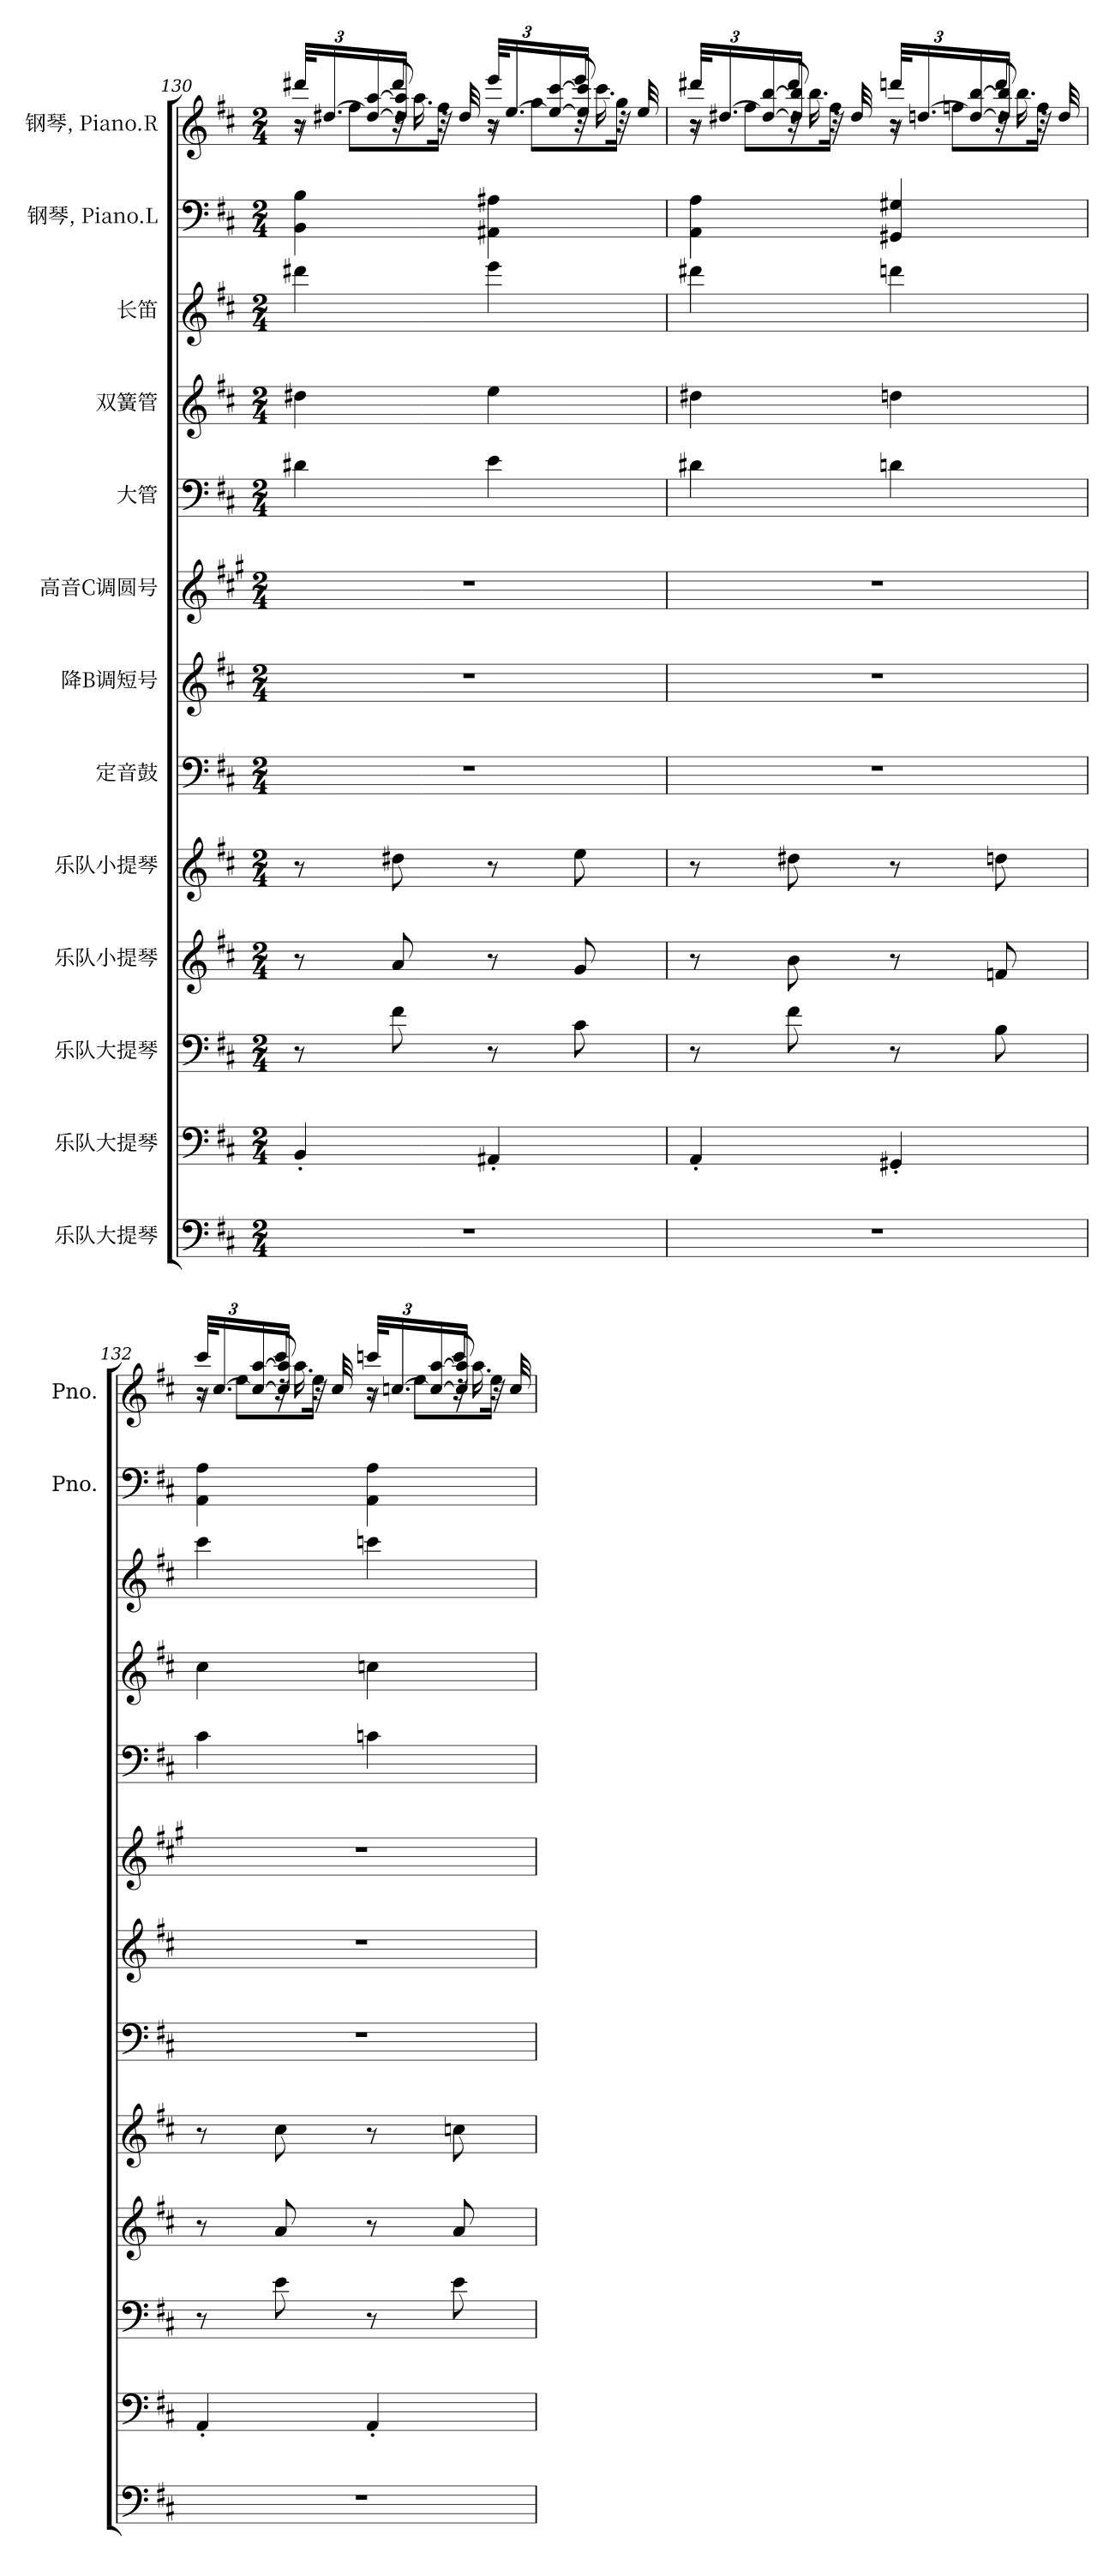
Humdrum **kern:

**kern	**kern	**kern	**kern	**kern	**kern	**kern	**kern	**kern	**kern	**kern	**kern	**kern
*part13	*part12	*part11	*part10	*part9	*part8	*part7	*part6	*part5	*part4	*part3	*part2	*part1
*staff13	*staff12	*staff11	*staff10	*staff9	*staff8	*staff7	*staff6	*staff5	*staff4	*staff3	*staff2	*staff1
*I"乐队大提琴	*I"乐队大提琴	*I"乐队大提琴	*I"乐队小提琴	*I"乐队小提琴	*I"定音鼓	*I"降B调短号	*I"高音C调圆号	*I"大管	*I"双簧管	*I"长笛	*I"钢琴, Piano.L	*I"钢琴, Piano.R
*	*	*	*	*	*	*	*	*	*	*	*I'Pno.	*I'Pno.
!!LO:PB:g=z
*clefF4	*clefF4	*clefF4	*clefG2	*clefG2	*clefF4	*clefG2	*clefG2	*clefF4	*clefG2	*clefG2	*clefF4	*clefG2
*	*	*	*	*	*	*ITrd1c2	*ITrd4c7	*	*	*	*	*
*k[f#c#]	*k[f#c#]	*k[f#c#]	*k[f#c#]	*k[f#c#]	*k[f#c#]	*k[]	*k[f#c#]	*k[f#c#]	*k[f#c#]	*k[f#c#]	*k[f#c#]	*k[f#c#]
*M2/4	*M2/4	*M2/4	*M2/4	*M2/4	*M2/4	*M2/4	*M2/4	*M2/4	*M2/4	*M2/4	*M2/4	*M2/4
=130	=130	=130	=130	=130	=130	=130	=130	=130	=130	=130	=130	=130
*	*	*	*	*	*	*	*	*	*	*	*	*^
*	*	*	*	*	*	*	*	*	*	*	*	*	*^
*	*	*	*	*	*	*	*	*	*	*	*	*	*	*Xbrackettup
*	*	*	*	*	*	*	*	*	*	*	*	*	*	*^
2r	4BB'/	8r	8r	8r	2r	2r	2r	4d#X\	4dd#X\	4ddd#X\	4BB\ 4B\	8r	8r	48ddd#X/KLL	16r
.	.	.	.	.	.	.	.	.	.	.	.	.	.	[24.dd#X/	.
.	.	.	.	.	.	.	.	.	.	.	.	.	.	.	8ff#\L
.	.	.	.	.	.	.	.	.	.	.	.	.	.	24dd#/_ [24aa/	.
.	.	8f#\	8a/	8dd#X\	.	.	.	.	.	.	.	8ddd#/	32r	16dd#/] 16aa/]JJ	.
.	.	.	.	.	.	.	.	.	.	.	.	.	16.aa\	.	.
.	.	.	.	.	.	.	.	.	.	.	.	.	.	32r	16ff#\Jk
.	.	.	.	.	.	.	.	.	.	.	.	.	.	32dd#/	.
.	4AA#X'/	8r	8r	8r	.	.	.	4e\	4ee\	4eee\	4AA#X\ 4A#X\	8r	8r	48eee/KLL	16r
.	.	.	.	.	.	.	.	.	.	.	.	.	.	[24.ee/	.
.	.	.	.	.	.	.	.	.	.	.	.	.	.	.	8gg\L
.	.	.	.	.	.	.	.	.	.	.	.	.	.	24ee/_ [24ccc#/	.
.	.	8c#\	8g/	8ee\	.	.	.	.	.	.	.	8eee/	32r	16ee/] 16ccc#/]JJ	.
.	.	.	.	.	.	.	.	.	.	.	.	.	16.ccc#\	.	.
.	.	.	.	.	.	.	.	.	.	.	.	.	.	32r	16gg\Jk
.	.	.	.	.	.	.	.	.	.	.	.	.	.	32ee/	.
!!LO:PB:g=z	!!	!!	!!
=131	=131	=131	=131	=131	=131	=131	=131	=131	=131	=131	=131	=131	=131	=131	=131
2r	4AA'/	8r	8r	8r	2r	2r	2r	4d#X\	4dd#X\	4ddd#X\	4AA\ 4A\	8r	8r	48ddd#X/KLL	16r
.	.	.	.	.	.	.	.	.	.	.	.	.	.	[24.dd#X/	.
.	.	.	.	.	.	.	.	.	.	.	.	.	.	.	8ff#\L
.	.	.	.	.	.	.	.	.	.	.	.	.	.	24dd#/_ [24bb/	.
.	.	8f#\	8b\	8dd#X\	.	.	.	.	.	.	.	8ddd#/	32r	16dd#/] 16bb/]JJ	.
.	.	.	.	.	.	.	.	.	.	.	.	.	16.bb\	.	.
.	.	.	.	.	.	.	.	.	.	.	.	.	.	32r	16ff#\Jk
.	.	.	.	.	.	.	.	.	.	.	.	.	.	32dd#/	.
.	4GG#X'/	8r	8r	8r	.	.	.	4dn\	4ddn\	4dddn\	4GG#X/ 4G#X/	8r	8r	48dddn/KLL	16r
.	.	.	.	.	.	.	.	.	.	.	.	.	.	[24.ddn/	.
.	.	.	.	.	.	.	.	.	.	.	.	.	.	.	8ffn\L
.	.	.	.	.	.	.	.	.	.	.	.	.	.	24dd/_ [24bb/	.
.	.	8B\	8fn/	8ddn\	.	.	.	.	.	.	.	8ddd/	32r	16dd/] 16bb/]JJ	.
.	.	.	.	.	.	.	.	.	.	.	.	.	16.bb\	.	.
.	.	.	.	.	.	.	.	.	.	.	.	.	.	32r	16ff\Jk
.	.	.	.	.	.	.	.	.	.	.	.	.	.	32dd/	.
!!LO:PB:g=z	!!	!!	!!
=132	=132	=132	=132	=132	=132	=132	=132	=132	=132	=132	=132	=132	=132	=132	=132
2r	4AA'/	8r	8r	8r	2r	2r	2r	4c#\	4cc#\	4ccc#\	4AA\ 4A\	8r	8r	48ccc#/KLL	16r
.	.	.	.	.	.	.	.	.	.	.	.	.	.	[24.cc#/	.
.	.	.	.	.	.	.	.	.	.	.	.	.	.	.	8ee\L
.	.	.	.	.	.	.	.	.	.	.	.	.	.	24cc#/_ [24aa/	.
.	.	8e\	8a/	8cc#\	.	.	.	.	.	.	.	8ccc#/	32r	16cc#/] 16aa/]JJ	.
.	.	.	.	.	.	.	.	.	.	.	.	.	16.aa\	.	.
.	.	.	.	.	.	.	.	.	.	.	.	.	.	32r	16ee\Jk
.	.	.	.	.	.	.	.	.	.	.	.	.	.	32cc#/	.
.	4AA'/	8r	8r	8r	.	.	.	4cn\	4ccn\	4cccn\	4AA\ 4A\	8r	8r	48cccn/KLL	16r
.	.	.	.	.	.	.	.	.	.	.	.	.	.	[24.ccn/	.
.	.	.	.	.	.	.	.	.	.	.	.	.	.	.	8ee\L
.	.	.	.	.	.	.	.	.	.	.	.	.	.	24cc/_ [24aa/	.
.	.	8e\	8a/	8ccn\	.	.	.	.	.	.	.	8ccc/	32r	16cc/] 16aa/]JJ	.
.	.	.	.	.	.	.	.	.	.	.	.	.	16.aa\	.	.
.	.	.	.	.	.	.	.	.	.	.	.	.	.	32r	16ee\Jk
.	.	.	.	.	.	.	.	.	.	.	.	.	.	32cc/	.
*	*	*	*	*	*	*	*	*	*	*	*	*v	*v	*v	*v
=	=	=	=	=	=	=	=	=	=	=	=	=
*-	*-	*-	*-	*-	*-	*-	*-	*-	*-	*-	*-	*-
